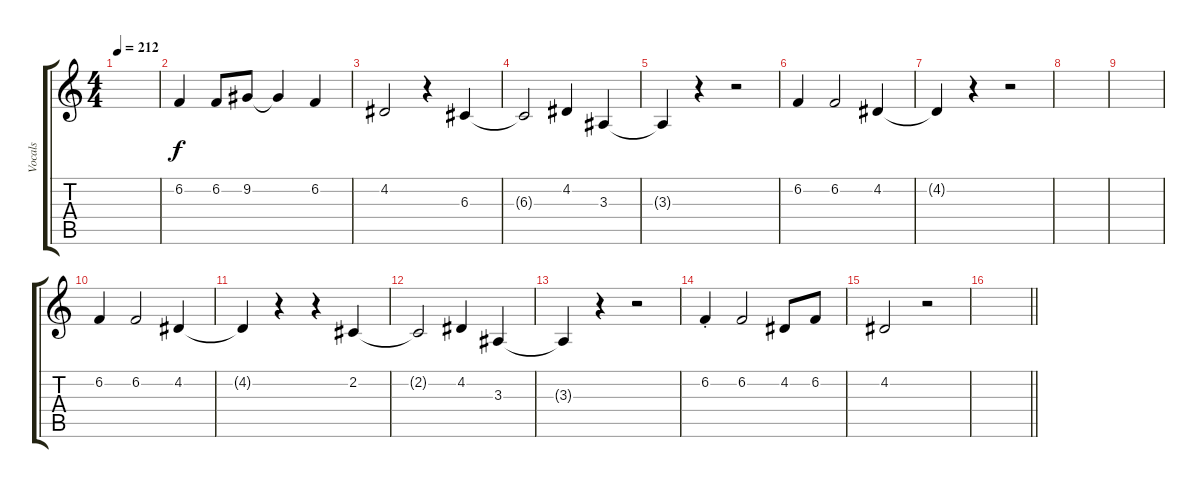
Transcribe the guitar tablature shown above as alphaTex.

\track ("Vocals" "Vocals") {instrument clarinet}
\staff {score tabs}
\tuning (E4 B3 G3 D3 A2 E2) {hide}
\ts (4 4)
\tempo 212
\clef g2
\ks c
|
6.2.4 6.2.8 9.2.8 9.2{t}.4 6.2.4 |
4.2.2 r.4 6.3.4 |
6.3{t}.2 4.2.4 3.3.4 |
3.3{t}.4 r.4 r.2 |
6.2.4 6.2.2 4.2.4 |
4.2{t}.4 r.4 r.2 |
|
|
6.2.4 6.2.2 4.2.4 |
4.2{t}.4 r.4 r.4 2.2.4 |
2.2{t}.2 4.2.4 3.3.4 |
3.3{t}.4 r.4 r.2 |
6.2{st}.4 6.2.2 4.2.8 6.2.8 |
4.2.2 r.2 |
\barLineRight lightlight
